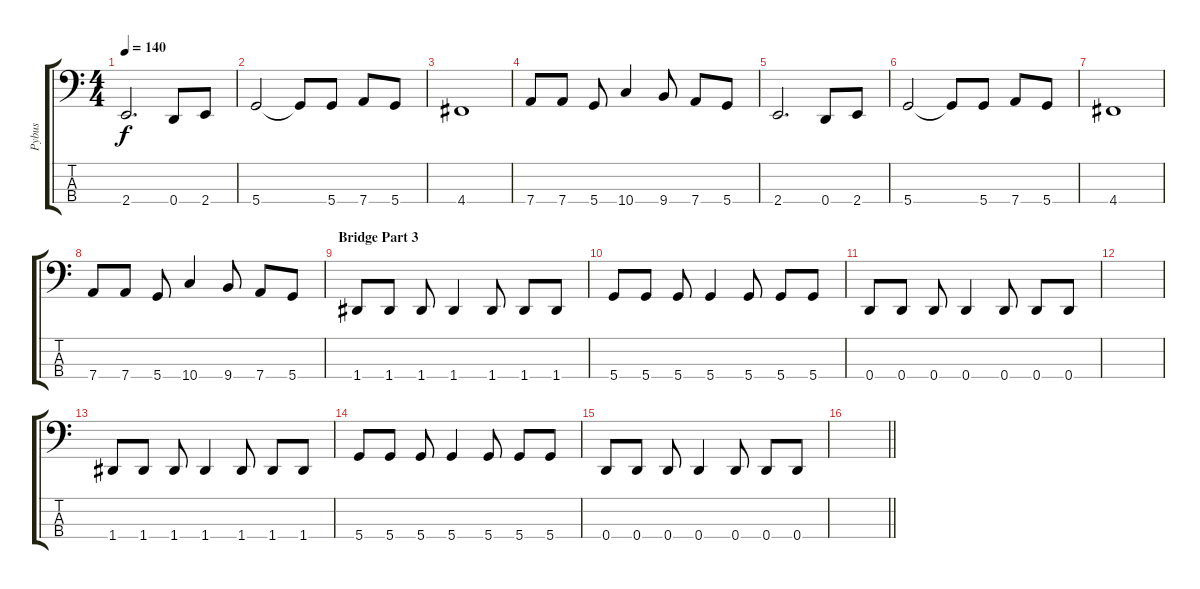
\track ("Pybus" "Pybus") {instrument electricbassfinger}
\staff {score tabs}
\tuning (F2 C2 G1 D1) {hide}
\ts (4 4)
\tempo 140
\clef f4
\ks c
2.4.2{d dy f} 0.4.8 2.4.8 |
5.4.2 5.4{t}.8 5.4.8 7.4.8 5.4.8 |
4.4.1 |
7.4.8 7.4.8 5.4.8 10.4.4 9.4.8 7.4.8 5.4.8 |
2.4.2{d} 0.4.8 2.4.8 |
5.4.2 5.4{t}.8 5.4.8 7.4.8 5.4.8 |
4.4.1 |
7.4.8 7.4.8 5.4.8 10.4.4 9.4.8 7.4.8 5.4.8 |
\section ("" "Bridge Part 3")
1.4.8 1.4.8 1.4.8 1.4.4 1.4.8 1.4.8 1.4.8 |
5.4.8 5.4.8 5.4.8 5.4.4 5.4.8 5.4.8 5.4.8 |
0.4.8 0.4.8 0.4.8 0.4.4 0.4.8 0.4.8 0.4.8 |
|
1.4.8 1.4.8 1.4.8 1.4.4 1.4.8 1.4.8 1.4.8 |
5.4.8 5.4.8 5.4.8 5.4.4 5.4.8 5.4.8 5.4.8 |
0.4.8 0.4.8 0.4.8 0.4.4 0.4.8 0.4.8 0.4.8 |
\barLineRight lightlight
